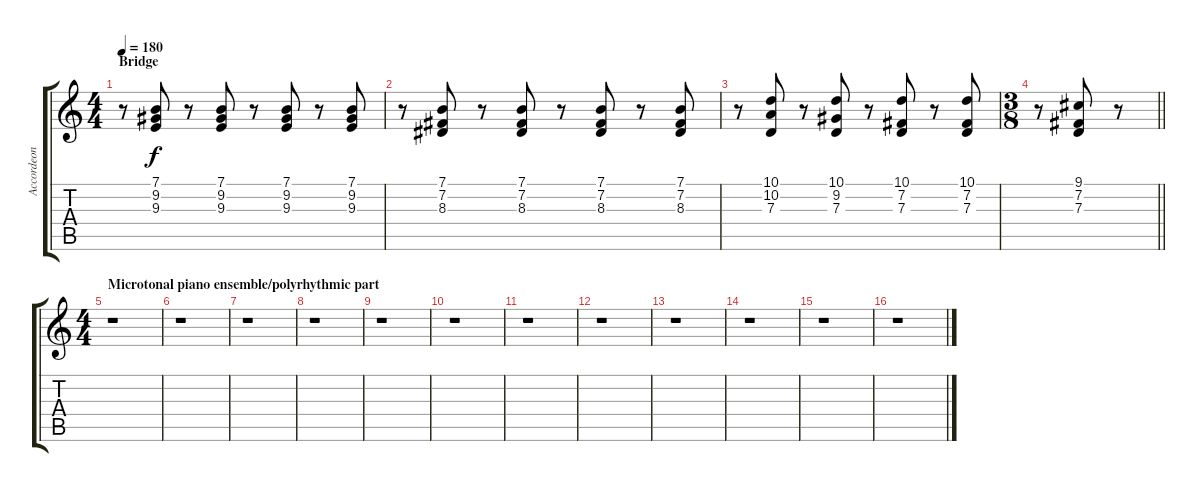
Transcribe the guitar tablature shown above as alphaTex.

\track ("Accordeon" "Accordeon") {instrument tangoaccordion}
\staff {score tabs}
\tuning (E4 B3 G3 D3 A2 E2) {hide}
\ts (4 4)
\section ("" "Bridge")
\tempo 180
\clef g2
\ks c
r.8{dy f} (7.1 9.2 9.3).8 r.8 (7.1 9.2 9.3).8 r.8 (7.1 9.2 9.3).8 r.8 (7.1 9.2 9.3).8 |
r.8 (7.1 7.2 8.3).8 r.8 (7.1 7.2 8.3).8 r.8 (7.1 7.2 8.3).8 r.8 (7.1 7.2 8.3).8 |
r.8 (10.1 10.2 7.3).8 r.8 (10.1 9.2 7.3).8 r.8 (10.1 7.2 7.3).8 r.8 (10.1 7.2 7.3).8 |
\ts (3 8)
\barLineRight lightlight
r.8 (9.1 7.2 7.3).8 r.8 |
\ts (4 4)
\section ("" "Microtonal piano ensemble/polyrhythmic part")
r.1 |
r.1 |
r.1 |
r.1 |
r.1 |
r.1 |
r.1 |
r.1 |
r.1 |
r.1 |
r.1 |
r.1
